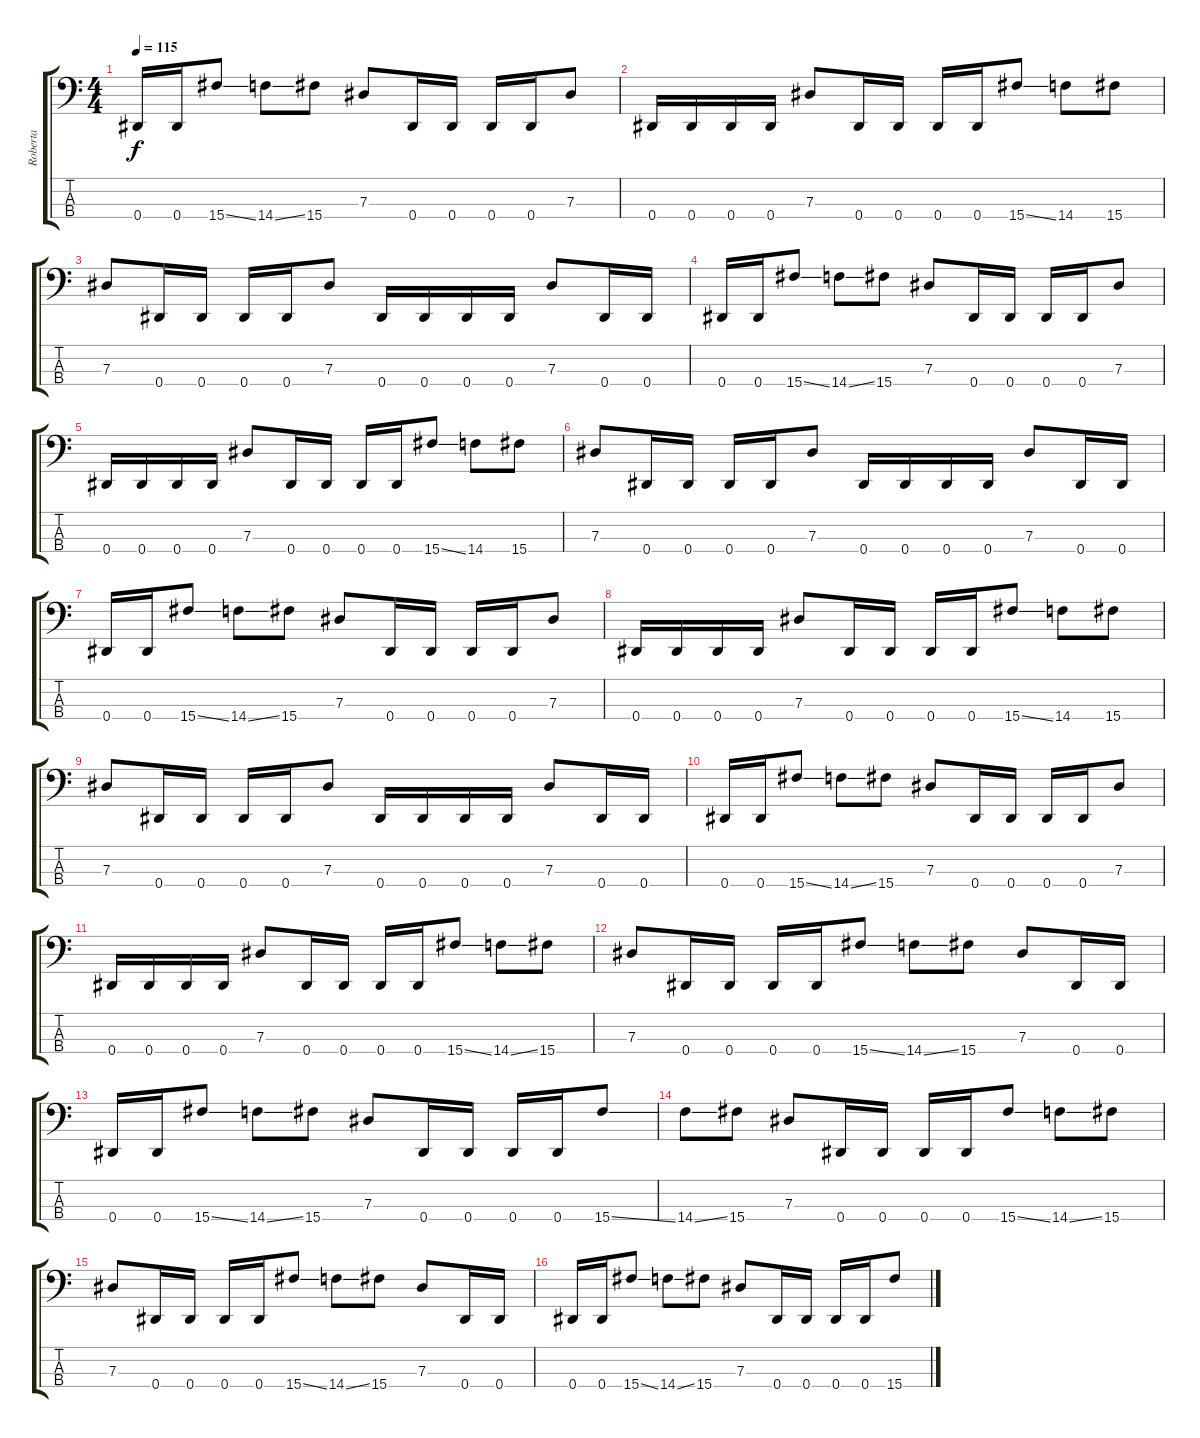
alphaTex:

\track ("Roberta" "Roberta") {instrument electricbassfinger}
\staff {score tabs}
\tuning (Gb2 Db2 Ab1 Eb1) {hide}
\ts (4 4)
\tempo 115
\clef f4
\ks c
0.4.16{dy f} 0.4.16 15.4{ss}.8 14.4{ss}.8 15.4.8 7.3.8 0.4.16 0.4.16 0.4.16 0.4.16 7.3.8 |
0.4.16 0.4.16 0.4.16 0.4.16 7.3.8 0.4.16 0.4.16 0.4.16 0.4.16 15.4{ss}.8 14.4.8 15.4.8 |
7.3.8 0.4.16 0.4.16 0.4.16 0.4.16 7.3.8 0.4.16 0.4.16 0.4.16 0.4.16 7.3.8 0.4.16 0.4.16 |
0.4.16 0.4.16 15.4{ss}.8 14.4{ss}.8 15.4.8 7.3.8 0.4.16 0.4.16 0.4.16 0.4.16 7.3.8 |
0.4.16 0.4.16 0.4.16 0.4.16 7.3.8 0.4.16 0.4.16 0.4.16 0.4.16 15.4{ss}.8 14.4.8 15.4.8 |
7.3.8 0.4.16 0.4.16 0.4.16 0.4.16 7.3.8 0.4.16 0.4.16 0.4.16 0.4.16 7.3.8 0.4.16 0.4.16 |
0.4.16 0.4.16 15.4{ss}.8 14.4{ss}.8 15.4.8 7.3.8 0.4.16 0.4.16 0.4.16 0.4.16 7.3.8 |
0.4.16 0.4.16 0.4.16 0.4.16 7.3.8 0.4.16 0.4.16 0.4.16 0.4.16 15.4{ss}.8 14.4.8 15.4.8 |
7.3.8 0.4.16 0.4.16 0.4.16 0.4.16 7.3.8 0.4.16 0.4.16 0.4.16 0.4.16 7.3.8 0.4.16 0.4.16 |
0.4.16 0.4.16 15.4{ss}.8 14.4{ss}.8 15.4.8 7.3.8 0.4.16 0.4.16 0.4.16 0.4.16 7.3.8 |
0.4.16 0.4.16 0.4.16 0.4.16 7.3.8 0.4.16 0.4.16 0.4.16 0.4.16 15.4{ss}.8 14.4{ss}.8 15.4.8 |
7.3.8 0.4.16 0.4.16 0.4.16 0.4.16 15.4{ss}.8 14.4{ss}.8 15.4.8 7.3.8 0.4.16 0.4.16 |
0.4.16 0.4.16 15.4{ss}.8 14.4{ss}.8 15.4.8 7.3.8 0.4.16 0.4.16 0.4.16 0.4.16 15.4{ss}.8 |
14.4{ss}.8 15.4.8 7.3.8 0.4.16 0.4.16 0.4.16 0.4.16 15.4{ss}.8 14.4{ss}.8 15.4.8 |
7.3.8 0.4.16 0.4.16 0.4.16 0.4.16 15.4{ss}.8 14.4{ss}.8 15.4.8 7.3.8 0.4.16 0.4.16 |
0.4.16 0.4.16 15.4{ss}.8 14.4{ss}.8 15.4.8 7.3.8 0.4.16 0.4.16 0.4.16 0.4.16 15.4{ss}.8
